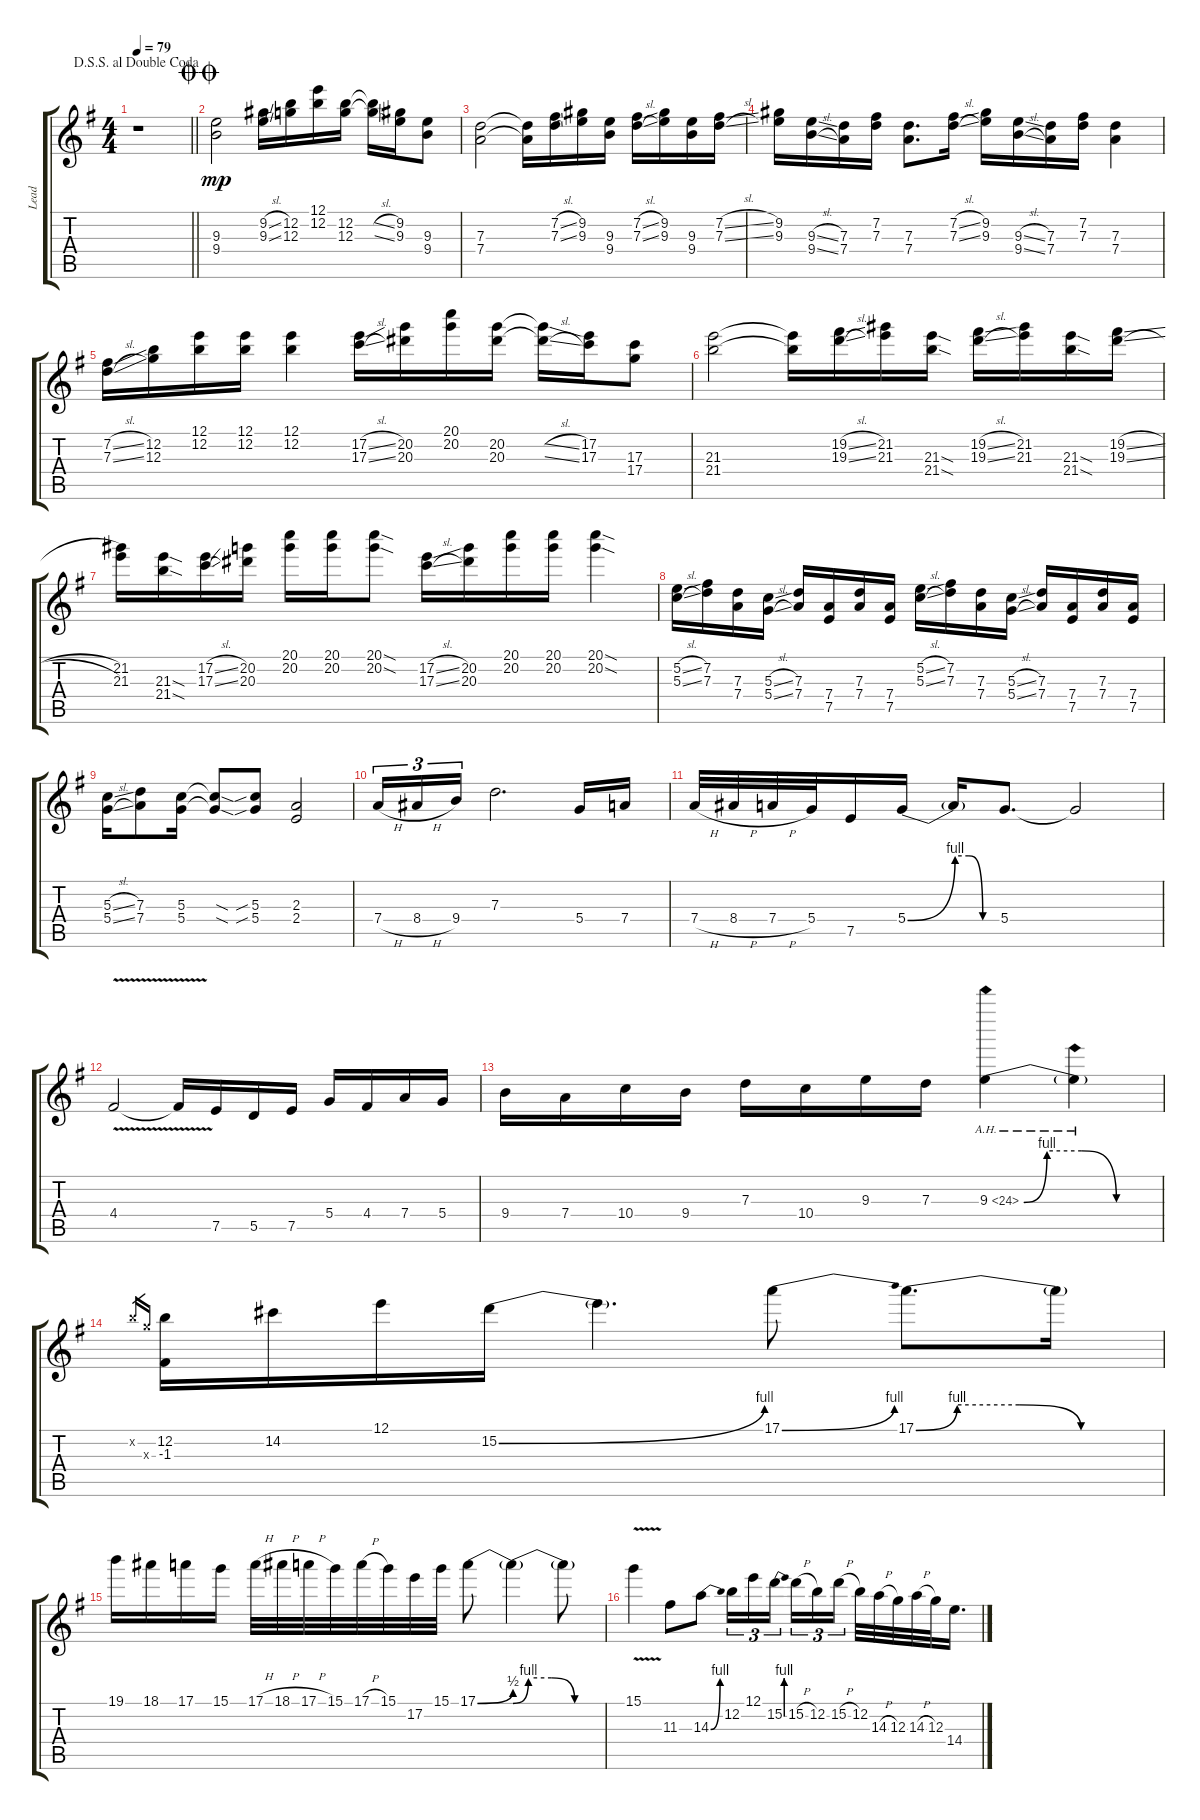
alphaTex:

\track ("Lead" "Lead") {instrument distortionguitar}
\staff {score tabs}
\tuning (E4 B3 G3 D3 A2 E2) {hide}
\ts (4 4)
\jump dalsegnosegnoaldoublecoda
\tempo 79
\clef g2
\barLineRight lightlight
\ks g
r.1{dy mp} |
\jump doublecoda
(9.3 9.4).2 (9.2{sl} 9.3{sl}).16 (12.2 12.3).16 (12.1 12.2).16 (12.2 12.3).16 (12.2{sl t} 12.3{sl t}).16 (9.2 9.3).16 (9.3 9.4).8 |
(7.3 7.4).2 (7.3{t} 7.4{t}).16 (7.2{sl} 7.3{sl}).16 (9.2 9.3).16 (9.3 9.4).16 (7.2{sl} 7.3{sl}).16 (9.2 9.3).16 (9.3 9.4).16 (7.2{sl} 7.3{sl}).16 |
(9.2 9.3).16 (9.3{sl} 9.4{sl}).16 (7.3 7.4).16 (7.2 7.3).16 (7.3 7.4).8{d} (7.2{sl} 7.3{sl}).16 (9.2 9.3).16 (9.3{sl} 9.4{sl}).16 (7.3 7.4).16 (7.2 7.3).16 (7.3 7.4).4 |
(7.2{sl} 7.3{sl}).16 (12.2 12.3).16 (12.1 12.2).16 (12.1 12.2).16 (12.1 12.2).4 (17.2{sl} 17.3{sl}).16 (20.2 20.3).16 (20.1 20.2).16 (20.2 20.3).16 (20.2{sl t} 20.3{sl t}).16 (17.2 17.3).16 (17.3 17.4).8 |
(21.3 21.4).2 (21.3{t} 21.4{t}).16 (19.2{sl} 19.3{sl}).16 (21.2 21.3).16 (21.3{sod} 21.4{sod}).16 (19.2{sl} 19.3{sl}).16 (21.2 21.3).16 (21.3{sod} 21.4{sod}).16 (19.2{sl} 19.3{sl}).16 |
(21.2 21.3).16 (21.3{sod} 21.4{sod}).16 (17.2{sl} 17.3{sl}).16 (20.2 20.3).16 (20.1 20.2).16 (20.1 20.2).16 (20.1{sod} 20.2{sod}).8 (17.2{sl} 17.3{sl}).16 (20.2 20.3).16 (20.1 20.2).16 (20.1 20.2).16 (20.1{sod} 20.2{sod}).4 |
(5.2{sl} 5.3{sl}).16 (7.2 7.3).16 (7.3 7.4).16 (5.3{sl} 5.4{sl}).16 (7.3 7.4).16 (7.4 7.5).16 (7.3 7.4).16 (7.4 7.5).16 (5.2{sl} 5.3{sl}).16 (7.2 7.3).16 (7.3 7.4).16 (5.3{sl} 5.4{sl}).16 (7.3 7.4).16 (7.4 7.5).16 (7.3 7.4).16 (7.4 7.5).16 |
(5.3{sl} 5.4{sl}).16 (7.3 7.4).8 (5.3 5.4).16 (5.3{sod t} 5.4{sod t}).8 (5.3{sib} 5.4{sib}).8 (2.3 2.4).2 |
7.4{h}.16{tu (3 2)} 8.4{h}.16{tu (3 2)} 9.4.16{tu (3 2)} 7.3.2{d} 5.4.16 7.4.16 |
7.4{h}.32 8.4{h}.32 7.4{h}.32 5.4.32 7.5.16 5.4{be (bend 0 0 60 4)}.16 5.4{be (custom 0 4 20 4 40 0 60 0) t}.16 5.4.8{d} 5.4{t}.2 |
4.4{v}.2 4.4{t}.16 7.5.16 5.5.16 7.5.16 5.4.16 4.4.16 7.4.16 5.4.16 |
9.4.16 7.4.16 10.4.16 9.4.16 7.3.16 10.4.16 9.3.16 7.3.16 9.3{be (custom 0 0 10 4 25 4 40 0 60 0) ah 15}.4 9.3{ah 12 t}.4 |
12.2{x}.16{gr} 12.3{x}.16{gr} (12.2 -1.3).16 14.2.16 12.1.16 15.2{be (bend 0 0 60 4)}.16 15.2{t}.4{d} 17.1{be (bend 0 0 60 4)}.8 17.1{be (custom 0 0 10 4 25 4 40 0 60 0)}.8{d} 17.1{t}.16 |
19.1.16 18.1.16 17.1.16 15.1.16 17.1{h}.32 18.1{h}.32 17.1{h}.32 15.1.32 17.1{h}.32 15.1.32 17.2.32 15.1.32 17.1{be (bend 0 0 60 2)}.8 17.1{be (custom 0 0 10 4 25 4 40 0 60 0) t}.4 17.1{t}.8 |
15.1{v}.4 11.3.8 14.3{be (bend 0 0 60 4)}.8 12.2.16{tu (3 2)} 12.1.16{tu (3 2)} 15.2{be (bend 0 0 60 4)}.16{tu (3 2) beam splitsecondary} 15.2{h}.16{tu (3 2)} 12.2.16{tu (3 2)} 15.2{h}.16{tu (3 2)} 12.2.32 14.3{h}.32 12.3.32 14.3{h}.32 12.3.32 14.4.16{d}
